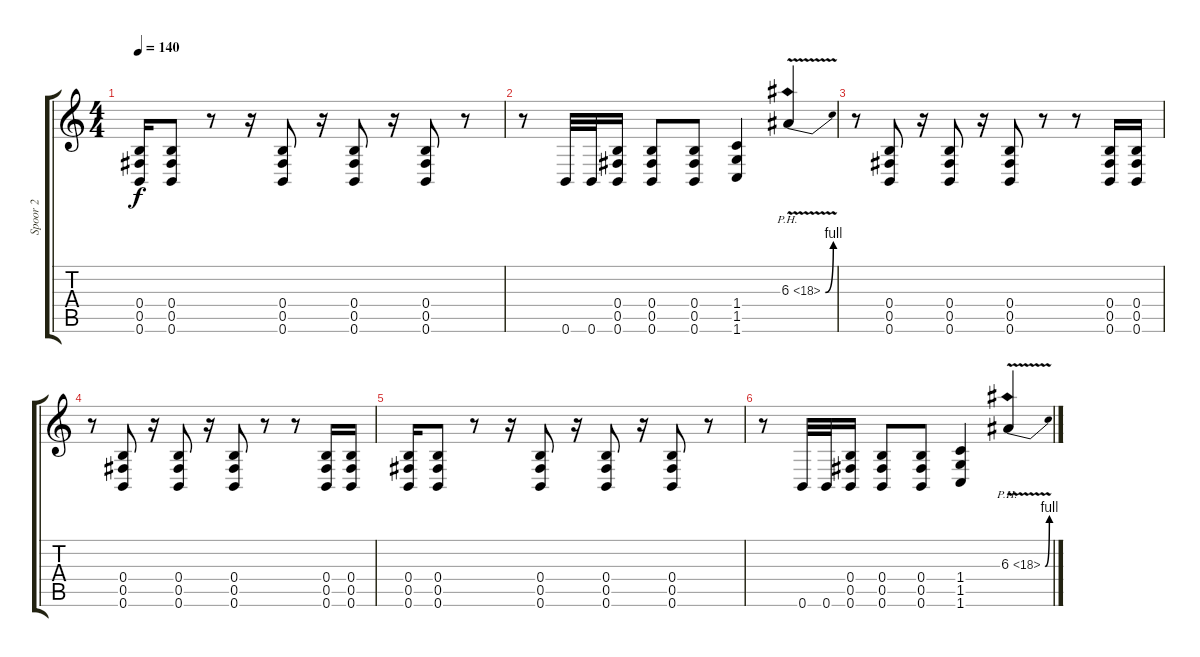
\track ("Spoor 2" "Spoor 2") {instrument distortionguitar}
\staff {score tabs}
\tuning (Db4 Ab3 E3 B2 Gb2 B1) {hide}
\ts (4 4)
\tempo 140
\clef g2
\ks c
(0.4 0.5 0.6).16{dy f} (0.4 0.5 0.6).8 r.8 r.16 (0.4 0.5 0.6).8 r.16 (0.4 0.5 0.6).8 r.16 (0.4 0.5 0.6).8 r.8 |
r.8 0.6.32 0.6.32 (0.4 0.5 0.6).16 (0.4 0.5 0.6).8 (0.4 0.5 0.6).8 (1.4 1.5 1.6).4 6.3{be (bend 0 0 60 4) ph 12 v}.4 |
r.8 (0.4 0.5 0.6).8 r.16 (0.4 0.5 0.6).8 r.16 (0.4 0.5 0.6).8 r.8 r.8 (0.4 0.5 0.6).16 (0.4 0.5 0.6).16 |
r.8 (0.4 0.5 0.6).8 r.16 (0.4 0.5 0.6).8 r.16 (0.4 0.5 0.6).8 r.8 r.8 (0.4 0.5 0.6).16 (0.4 0.5 0.6).16 |
(0.4 0.5 0.6).16 (0.4 0.5 0.6).8 r.8 r.16 (0.4 0.5 0.6).8 r.16 (0.4 0.5 0.6).8 r.16 (0.4 0.5 0.6).8 r.8 |
r.8 0.6.32 0.6.32 (0.4 0.5 0.6).16 (0.4 0.5 0.6).8 (0.4 0.5 0.6).8 (1.4 1.5 1.6).4 6.3{be (bend 0 0 60 4) ph 12 v}.4
